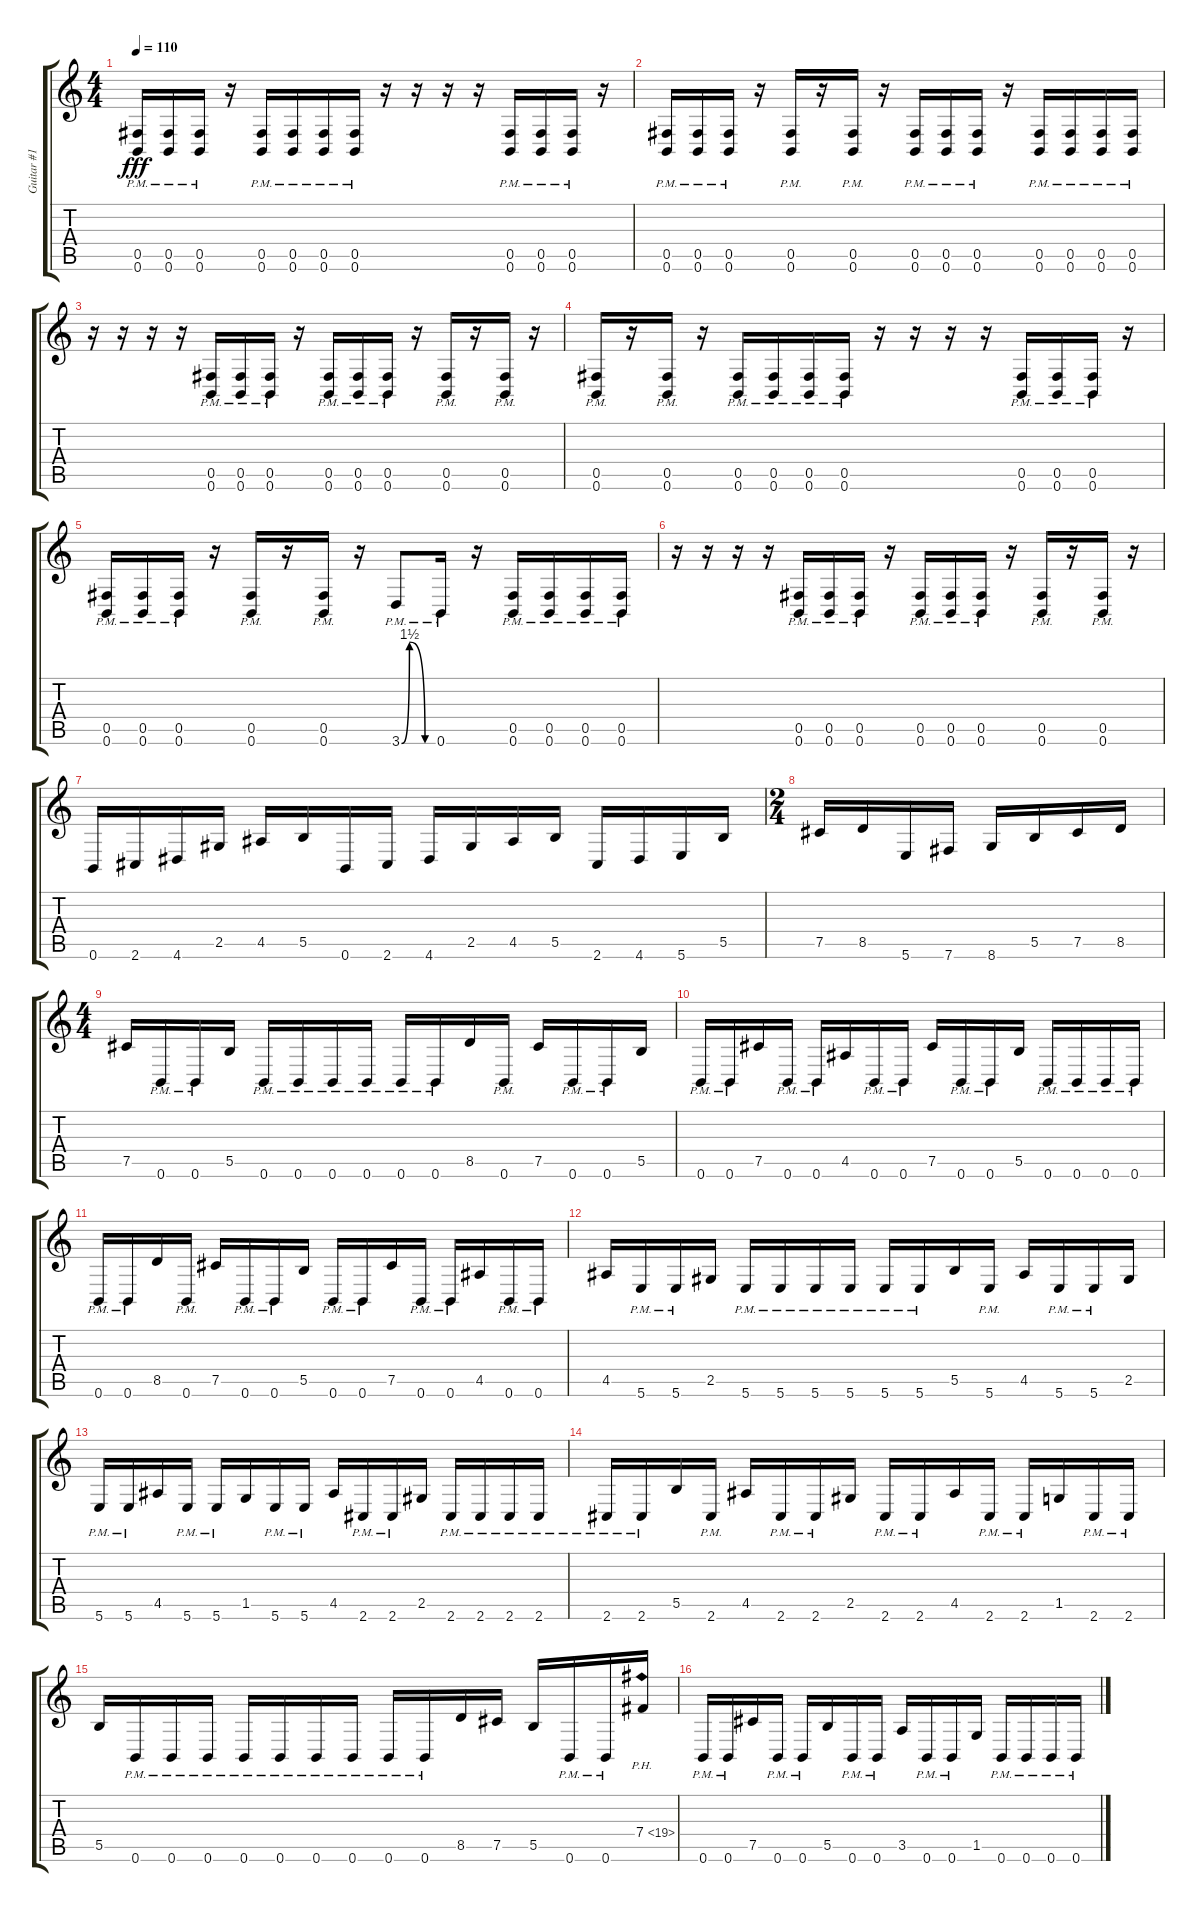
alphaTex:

\track ("Guitar #1" "Guitar #1") {instrument overdrivenguitar}
\staff {score tabs}
\tuning (Db4 Ab3 E3 B2 Gb2 B1) {hide}
\ts (4 4)
\tempo 110
\clef g2
\ks c
(0.5{pm} 0.6{pm}).16{dy fff} (0.5{pm} 0.6{pm}).16 (0.5{pm} 0.6{pm}).16 r.16 (0.5{pm} 0.6{pm}).16 (0.5{pm} 0.6{pm}).16 (0.5{pm} 0.6{pm}).16 (0.5{pm} 0.6{pm}).16 r.16 r.16 r.16 r.16 (0.5{pm} 0.6{pm}).16 (0.5{pm} 0.6{pm}).16 (0.5{pm} 0.6{pm}).16 r.16 |
(0.5{pm} 0.6{pm}).16 (0.5{pm} 0.6{pm}).16 (0.5{pm} 0.6{pm}).16 r.16 (0.5{pm} 0.6{pm}).16 r.16 (0.5{pm} 0.6{pm}).16 r.16 (0.5{pm} 0.6{pm}).16 (0.5{pm} 0.6{pm}).16 (0.5{pm} 0.6{pm}).16 r.16 (0.5{pm} 0.6{pm}).16 (0.5{pm} 0.6{pm}).16 (0.5{pm} 0.6{pm}).16 (0.5{pm} 0.6{pm}).16 |
r.16 r.16 r.16 r.16 (0.5{pm} 0.6{pm}).16 (0.5{pm} 0.6{pm}).16 (0.5{pm} 0.6{pm}).16 r.16 (0.5{pm} 0.6{pm}).16 (0.5{pm} 0.6{pm}).16 (0.5{pm} 0.6{pm}).16 r.16 (0.5{pm} 0.6{pm}).16 r.16 (0.5{pm} 0.6{pm}).16 r.16 |
(0.5{pm} 0.6{pm}).16 r.16 (0.5{pm} 0.6{pm}).16 r.16 (0.5{pm} 0.6{pm}).16 (0.5{pm} 0.6{pm}).16 (0.5{pm} 0.6{pm}).16 (0.5{pm} 0.6{pm}).16 r.16 r.16 r.16 r.16 (0.5{pm} 0.6{pm}).16 (0.5{pm} 0.6{pm}).16 (0.5{pm} 0.6{pm}).16 r.16 |
(0.5{pm} 0.6{pm}).16 (0.5{pm} 0.6{pm}).16 (0.5{pm} 0.6{pm}).16 r.16 (0.5{pm} 0.6{pm}).16 r.16 (0.5{pm} 0.6{pm}).16 r.16 3.6{be (custom 0 0 15 6 45 0 60 0) pm}.8 0.6{pm}.16 r.16 (0.5{pm} 0.6{pm}).16 (0.5{pm} 0.6{pm}).16 (0.5{pm} 0.6{pm}).16 (0.5{pm} 0.6{pm}).16 |
r.16 r.16 r.16 r.16 (0.5{pm} 0.6{pm}).16 (0.5{pm} 0.6{pm}).16 (0.5{pm} 0.6{pm}).16 r.16 (0.5{pm} 0.6{pm}).16 (0.5{pm} 0.6{pm}).16 (0.5{pm} 0.6{pm}).16 r.16 (0.5{pm} 0.6{pm}).16 r.16 (0.5{pm} 0.6{pm}).16 r.16 |
0.6.16 2.6.16 4.6.16 2.5.16 4.5.16 5.5.16 0.6.16 2.6.16 4.6.16 2.5.16 4.5.16 5.5.16 2.6.16 4.6.16 5.6.16 5.5.16 |
\ts (2 4)
7.5.16 8.5.16 5.6.16 7.6.16 8.6.16 5.5.16 7.5.16 8.5.16 |
\ts (4 4)
7.5.16 0.6{pm}.16 0.6{pm}.16 5.5.16 0.6{pm}.16 0.6{pm}.16 0.6{pm}.16 0.6{pm}.16 0.6{pm}.16 0.6{pm}.16 8.5.16 0.6{pm}.16 7.5.16 0.6{pm}.16 0.6{pm}.16 5.5.16 |
0.6{pm}.16 0.6{pm}.16 7.5.16 0.6{pm}.16 0.6{pm}.16 4.5.16 0.6{pm}.16 0.6{pm}.16 7.5.16 0.6{pm}.16 0.6{pm}.16 5.5.16 0.6{pm}.16 0.6{pm}.16 0.6{pm}.16 0.6{pm}.16 |
0.6{pm}.16 0.6{pm}.16 8.5.16 0.6{pm}.16 7.5.16 0.6{pm}.16 0.6{pm}.16 5.5.16 0.6{pm}.16 0.6{pm}.16 7.5.16 0.6{pm}.16 0.6{pm}.16 4.5.16 0.6{pm}.16 0.6{pm}.16 |
4.5.16 5.6{pm}.16 5.6{pm}.16 2.5.16 5.6{pm}.16 5.6{pm}.16 5.6{pm}.16 5.6{pm}.16 5.6{pm}.16 5.6{pm}.16 5.5.16 5.6{pm}.16 4.5.16 5.6{pm}.16 5.6{pm}.16 2.5.16 |
5.6{pm}.16 5.6{pm}.16 4.5.16 5.6{pm}.16 5.6{pm}.16 1.5.16 5.6{pm}.16 5.6{pm}.16 4.5.16 2.6{pm}.16 2.6{pm}.16 2.5.16 2.6{pm}.16 2.6{pm}.16 2.6{pm}.16 2.6{pm}.16 |
2.6{pm}.16 2.6{pm}.16 5.5.16 2.6{pm}.16 4.5.16 2.6{pm}.16 2.6{pm}.16 2.5.16 2.6{pm}.16 2.6{pm}.16 4.5.16 2.6{pm}.16 2.6{pm}.16 1.5.16 2.6{pm}.16 2.6{pm}.16 |
5.5.16 0.6{pm}.16 0.6{pm}.16 0.6{pm}.16 0.6{pm}.16 0.6{pm}.16 0.6{pm}.16 0.6{pm}.16 0.6{pm}.16 0.6{pm}.16 8.5.16 7.5.16 5.5.16 0.6{pm}.16 0.6{pm}.16 7.4{ph 12}.16 |
0.6{pm}.16 0.6{pm}.16 7.5.16 0.6{pm}.16 0.6{pm}.16 5.5.16 0.6{pm}.16 0.6{pm}.16 3.5.16 0.6{pm}.16 0.6{pm}.16 1.5.16 0.6{pm}.16 0.6{pm}.16 0.6{pm}.16 0.6{pm}.16
